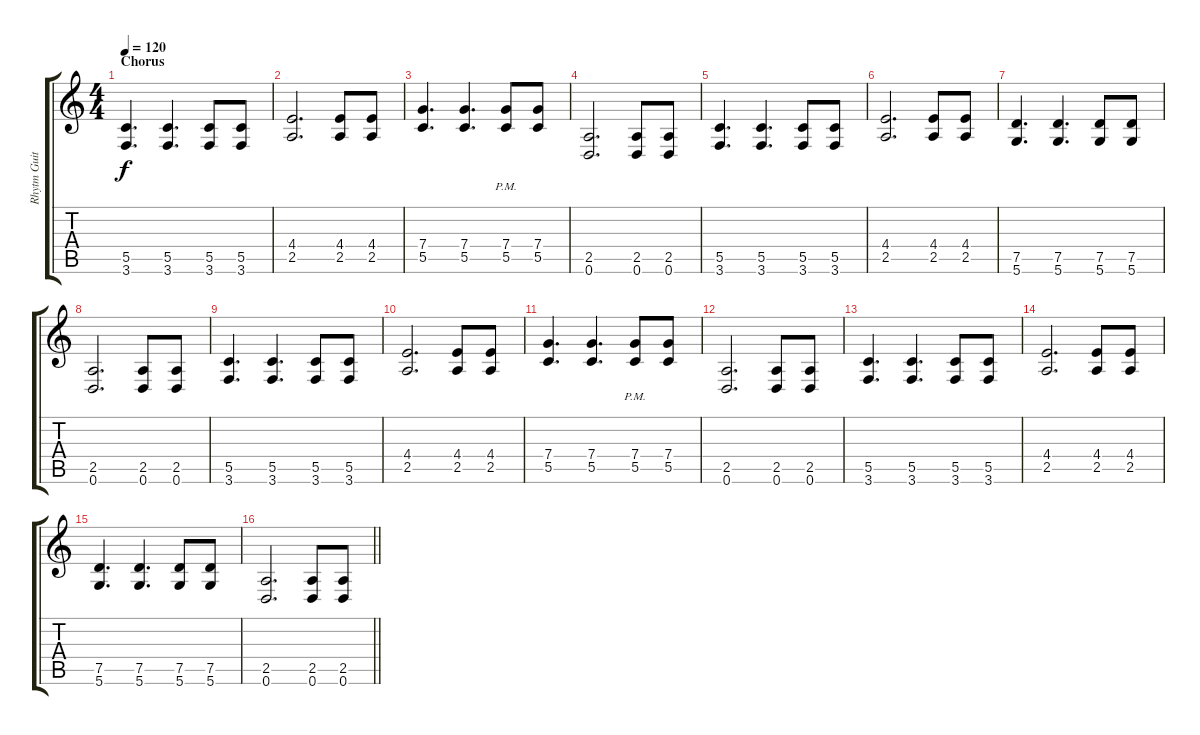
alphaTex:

\track ("Rhytm Guitar" "Rhytm Guit") {instrument overdrivenguitar}
\staff {score tabs}
\tuning (D4 A3 F3 C3 G2 D2) {hide}
\ts (4 4)
\section ("" "Chorus")
\tempo 120
\clef g2
\ks c
(5.5 3.6).4{d dy f volume 9 instrument distortionguitar} (5.5 3.6).4{d} (5.5 3.6).8 (5.5 3.6).8 |
(4.4 2.5).2{d} (4.4 2.5).8 (4.4 2.5).8 |
(7.4 5.5).4{d} (7.4 5.5).4{d} (7.4{pm} 5.5).8 (7.4 5.5).8 |
(2.5 0.6).2{d} (2.5 0.6).8 (2.5 0.6).8 |
(5.5 3.6).4{d instrument distortionguitar} (5.5 3.6).4{d} (5.5 3.6).8 (5.5 3.6).8 |
(4.4 2.5).2{d} (4.4 2.5).8 (4.4 2.5).8 |
(7.5 5.6).4{d} (7.5 5.6).4{d} (7.5 5.6).8 (7.5 5.6).8 |
(2.5 0.6).2{d} (2.5 0.6).8 (2.5 0.6).8 |
(5.5 3.6).4{d} (5.5 3.6).4{d} (5.5 3.6).8 (5.5 3.6).8 |
(4.4 2.5).2{d} (4.4 2.5).8 (4.4 2.5).8 |
(7.4 5.5).4{d} (7.4 5.5).4{d} (7.4{pm} 5.5).8 (7.4 5.5).8 |
(2.5 0.6).2{d} (2.5 0.6).8 (2.5 0.6).8 |
(5.5 3.6).4{d instrument distortionguitar} (5.5 3.6).4{d} (5.5 3.6).8 (5.5 3.6).8 |
(4.4 2.5).2{d} (4.4 2.5).8 (4.4 2.5).8 |
(7.5 5.6).4{d} (7.5 5.6).4{d} (7.5 5.6).8 (7.5 5.6).8 |
\barLineRight lightlight
(2.5 0.6).2{d} (2.5 0.6).8 (2.5 0.6).8
